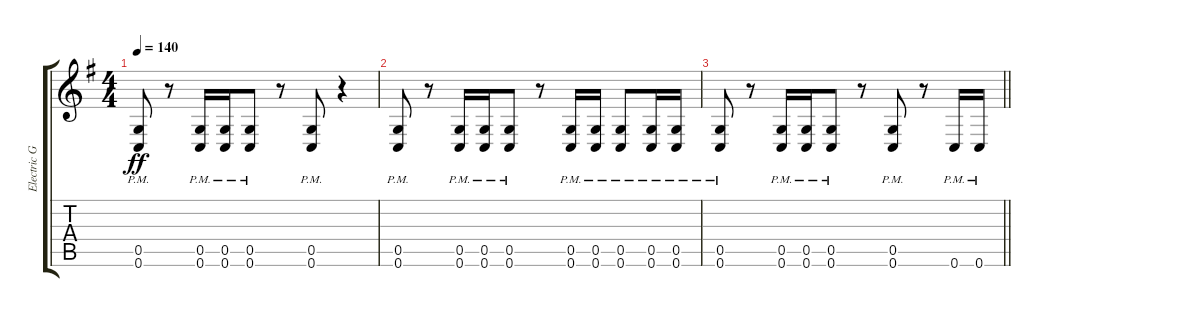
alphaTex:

\track ("Electric Guitar 2" "Electric G") {instrument overdrivenguitar}
\staff {score tabs}
\tuning (D4 A3 F3 C3 G2 C2) {hide}
\ts (4 4)
\tempo 140
\clef g2
\ks eminor
(0.5{pm} 0.6{pm}).8{dy ff} r.8 (0.5{pm} 0.6{pm}).16 (0.5{pm} 0.6{pm}).16 (0.5{pm} 0.6{pm}).8 r.8 (0.5{pm} 0.6{pm}).8 r.4 |
(0.5{pm} 0.6{pm}).8 r.8 (0.5{pm} 0.6{pm}).16 (0.5{pm} 0.6{pm}).16 (0.5{pm} 0.6{pm}).8 r.8 (0.5{pm} 0.6{pm}).16 (0.5{pm} 0.6{pm}).16 (0.5{pm} 0.6{pm}).8 (0.5{pm} 0.6{pm}).16 (0.5{pm} 0.6{pm}).16 |
\barLineRight lightlight
(0.5{pm} 0.6{pm}).8 r.8 (0.5{pm} 0.6{pm}).16 (0.5{pm} 0.6{pm}).16 (0.5{pm} 0.6{pm}).8 r.8 (0.5{pm} 0.6{pm}).8 r.8 0.6{pm}.16 0.6{pm}.16
